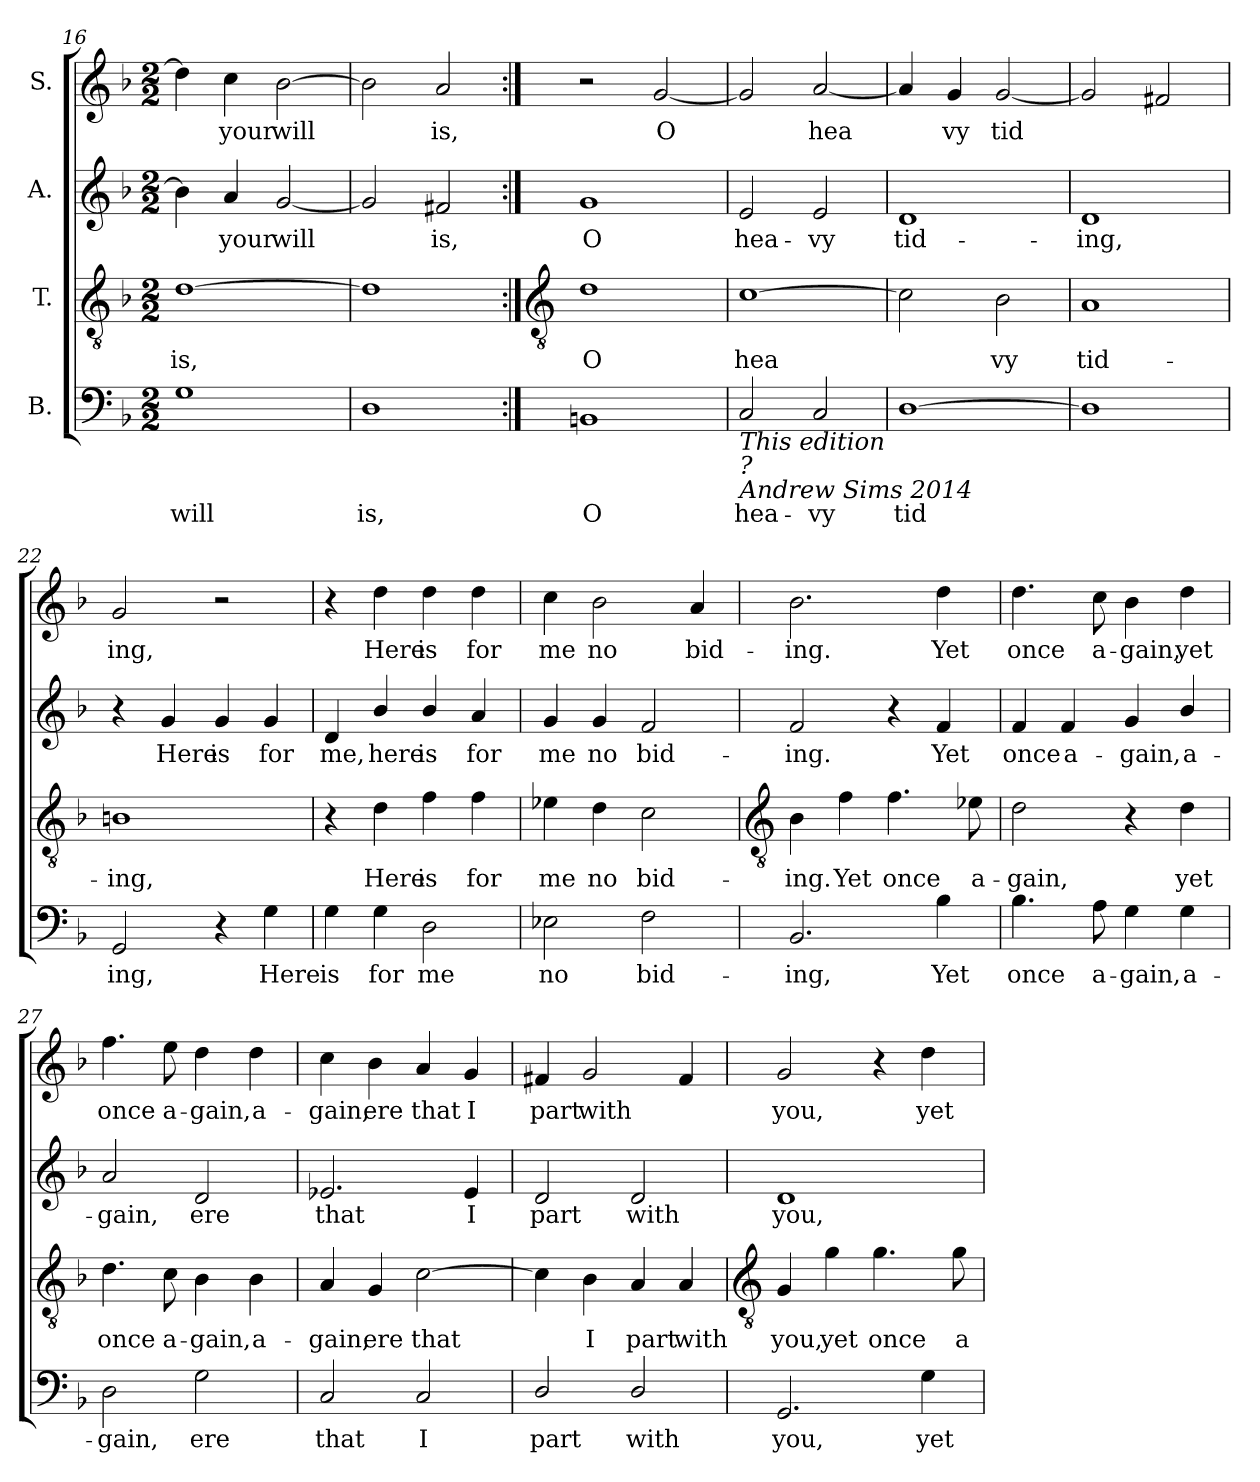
**kern	**text	**kern	**text	**kern	**text	**kern	**text
*part4	*part4	*part3	*part3	*part2	*part2	*part1	*part1
*staff4	*staff4	*staff3	*staff3	*staff2	*staff2	*staff1	*staff1
*I"B.	*	*I"T.	*	*I"A.	*	*I"S.	*
*clefF4	*	*clefGv2	*	*clefG2	*	*clefG2	*
*k[b-]	*	*k[b-]	*	*k[b-]	*	*k[b-]	*
*F:	*	*F:	*	*F:	*	*F:	*
*M2/2	*	*M2/2	*	*M2/2	*	*M2/2	*
=16	=16	=16	=16	=16	=16	=16	=16
!	!LO:LY:b	!	!LO:LY:b	!	!	!	!
1G	will	[1d	is,	4b-\]	.	4dd\]	.
!	!	!	!	!	!LO:LY:b	!	!LO:LY:b
.	.	.	.	4a/	your	4cc\	your
!	!	!	!	!	!LO:LY:b	!	!LO:LY:b
.	.	.	.	[2g/	will	[2b-\	will
=17	=17	=17	=17	=17	=17	=17	=17
!	!LO:LY:b	!	!	!	!	!	!
1D	is,	1d]	.	2g/]	.	2b-\]	.
!	!	!	!	!	!LO:LY:b	!	!LO:LY:b
.	.	.	.	2f#X/	is,	2a/	is,
!!LO:PB:g=z
=18:|!	=18:|!	=18:|!	=18:|!	=18:|!	=18:|!	=18:|!	=18:|!
*	*	*clefGv2	*	*	*	*	*
!	!LO:LY:b	!	!LO:LY:b	!	!LO:LY:b	!	!
1BBn	O	1d	O	1g	O	2r	.
!	!	!	!	!	!	!	!LO:LY:b
.	.	.	.	.	.	[2g/	O
=19	=19	=19	=19	=19	=19	=19	=19
!LO:TX:b:i:t=This edition	!	!	!	!	!	!	!
!LO:TX:b:i:t=?	!	!	!	!	!	!	!
!LO:TX:b:i:t=Andrew Sims 2014	!	!	!	!	!	!	!
!	!LO:LY:b	!	!LO:LY:b	!	!LO:LY:b	!	!
2C/	hea-	[1c	hea	2e/	hea-	2g/]	.
!	!LO:LY:b	!	!	!	!LO:LY:b	!	!LO:LY:b
2C/	-vy	.	.	2e/	-vy	[2a/	hea
=20	=20	=20	=20	=20	=20	=20	=20
!	!LO:LY:b	!	!	!	!LO:LY:b	!	!
[1D	tid	2c\]	.	1d	tid-	4a/]	.
!	!	!	!	!	!	!	!LO:LY:b
.	.	.	.	.	.	4g/	vy
!	!	!	!LO:LY:b	!	!	!	!LO:LY:b
.	.	2B-\	vy	.	.	[2g/	tid
=21	=21	=21	=21	=21	=21	=21	=21
!	!	!	!LO:LY:b	!	!LO:LY:b	!	!
1D]	.	1A	tid-	1d	-ing,	2g/]	.
.	.	.	.	.	.	2f#X/	.
=22	=22	=22	=22	=22	=22	=22	=22
!	!LO:LY:b	!	!LO:LY:b	!	!	!	!LO:LY:b
2GG/	ing,	1Bn	-ing,	4r	.	2g/	ing,
!	!	!	!	!	!LO:LY:b	!	!
.	.	.	.	4g/	Here	.	.
!	!	!	!	!	!LO:LY:b	!	!
4r	.	.	.	4g/	is	2r	.
!	!LO:LY:b	!	!	!	!LO:LY:b	!	!
4G\	Here	.	.	4g/	for	.	.
=23	=23	=23	=23	=23	=23	=23	=23
!	!LO:LY:b	!	!	!	!LO:LY:b	!	!
4G\	is	4r	.	4d/	me,	4r	.
!	!LO:LY:b	!	!LO:LY:b	!	!LO:LY:b	!	!LO:LY:b
4G\	for	4d\	Here	4b-/	here	4dd\	Here
!	!LO:LY:b	!	!LO:LY:b	!	!LO:LY:b	!	!LO:LY:b
2D\	me	4f\	is	4b-/	is	4dd\	is
!	!	!	!LO:LY:b	!	!LO:LY:b	!	!LO:LY:b
.	.	4f\	for	4a/	for	4dd\	for
=24	=24	=24	=24	=24	=24	=24	=24
!	!LO:LY:b	!	!LO:LY:b	!	!LO:LY:b	!	!LO:LY:b
2E-X\	no	4e-X\	me	4g/	me	4cc\	me
!	!	!	!LO:LY:b	!	!LO:LY:b	!	!LO:LY:b
.	.	4d\	no	4g/	no	2b-\	no
!	!LO:LY:b	!	!LO:LY:b	!	!LO:LY:b	!	!
2F\	bid-	2c\	bid-	2f/	bid-	.	.
!	!	!	!	!	!	!	!LO:LY:b
.	.	.	.	.	.	4a/	bid-
!!LO:LB:g=z
=25	=25	=25	=25	=25	=25	=25	=25
*	*	*clefGv2	*	*	*	*	*
!	!LO:LY:b	!	!LO:LY:b	!	!LO:LY:b	!	!LO:LY:b
2.BB-/	-ing,	4B-\	-ing.	2f/	-ing.	2.b-\	-ing.
!	!	!	!LO:LY:b	!	!	!	!
.	.	4f\	Yet	.	.	.	.
!	!	!	!LO:LY:b	!	!	!	!
.	.	4.f\	once	4r	.	.	.
!	!LO:LY:b	!	!	!	!LO:LY:b	!	!LO:LY:b
4B-\	Yet	.	.	4f/	Yet	4dd\	Yet
!	!	!	!LO:LY:b	!	!	!	!
.	.	8e-X\	a-	.	.	.	.
=26	=26	=26	=26	=26	=26	=26	=26
!	!LO:LY:b	!	!LO:LY:b	!	!LO:LY:b	!	!LO:LY:b
4.B-\	once	2d\	-gain,	4f/	once	4.dd\	once
!	!	!	!	!	!LO:LY:b	!	!
.	.	.	.	4f/	a-	.	.
!	!LO:LY:b	!	!	!	!	!	!LO:LY:b
8A\	a-	.	.	.	.	8cc\	a-
!	!LO:LY:b	!	!	!	!LO:LY:b	!	!LO:LY:b
4G\	-gain,	4r	.	4g/	-gain,	4b-\	-gain,
!	!LO:LY:b	!	!LO:LY:b	!	!LO:LY:b	!	!LO:LY:b
4G\	a-	4d\	yet	4b-/	a-	4dd\	yet
=27	=27	=27	=27	=27	=27	=27	=27
!	!LO:LY:b	!	!LO:LY:b	!	!LO:LY:b	!	!LO:LY:b
2D\	-gain,	4.d\	once	2a/	-gain,	4.ff\	once
!	!	!	!LO:LY:b	!	!	!	!LO:LY:b
.	.	8c\	a-	.	.	8ee\	a-
!	!LO:LY:b	!	!LO:LY:b	!	!LO:LY:b	!	!LO:LY:b
2G\	ere	4B-\	-gain,	2d/	ere	4dd\	-gain,
!	!	!	!LO:LY:b	!	!	!	!LO:LY:b
.	.	4B-\	a-	.	.	4dd\	a-
=28	=28	=28	=28	=28	=28	=28	=28
!	!LO:LY:b	!	!LO:LY:b	!	!LO:LY:b	!	!LO:LY:b
2C/	that	4A/	-gain,	2.e-X/	that	4cc\	-gain,
!	!	!	!LO:LY:b	!	!	!	!LO:LY:b
.	.	4G/	ere	.	.	4b-\	ere
!	!LO:LY:b	!	!LO:LY:b	!	!	!	!LO:LY:b
2C/	I	[2c\	that	.	.	4a/	that
!	!	!	!	!	!LO:LY:b	!	!LO:LY:b
.	.	.	.	4e-/	I	4g/	I
=29	=29	=29	=29	=29	=29	=29	=29
!	!LO:LY:b	!	!	!	!LO:LY:b	!	!LO:LY:b
2D/	part	4c\]	.	2d/	part	4f#X/	part
!	!	!	!LO:LY:b	!	!	!	!LO:LY:b
.	.	4B-\	I	.	.	2g/	with
!	!LO:LY:b	!	!LO:LY:b	!	!LO:LY:b	!	!
2D/	with	4A/	part	2d/	with	.	.
!	!	!	!LO:LY:b	!	!	!	!
.	.	4A/	with	.	.	4f#/	.
!!LO:LB:g=z
=30	=30	=30	=30	=30	=30	=30	=30
*	*	*clefGv2	*	*	*	*	*
!	!LO:LY:b	!	!LO:LY:b	!	!LO:LY:b	!	!LO:LY:b
2.GG/	you,	4G/	you,	1d	you,	2g/	you,
!	!	!	!LO:LY:b	!	!	!	!
.	.	4g\	yet	.	.	.	.
!	!	!	!LO:LY:b	!	!	!	!
.	.	4.g\	once	.	.	4r	.
!	!LO:LY:b	!	!	!	!	!	!LO:LY:b
4G\	yet	.	.	.	.	4dd\	yet
!	!	!	!LO:LY:b	!	!	!	!
.	.	8g\	a-	.	.	.	.
=	=	=	=	=	=	=	=
*-	*-	*-	*-	*-	*-	*-	*-
